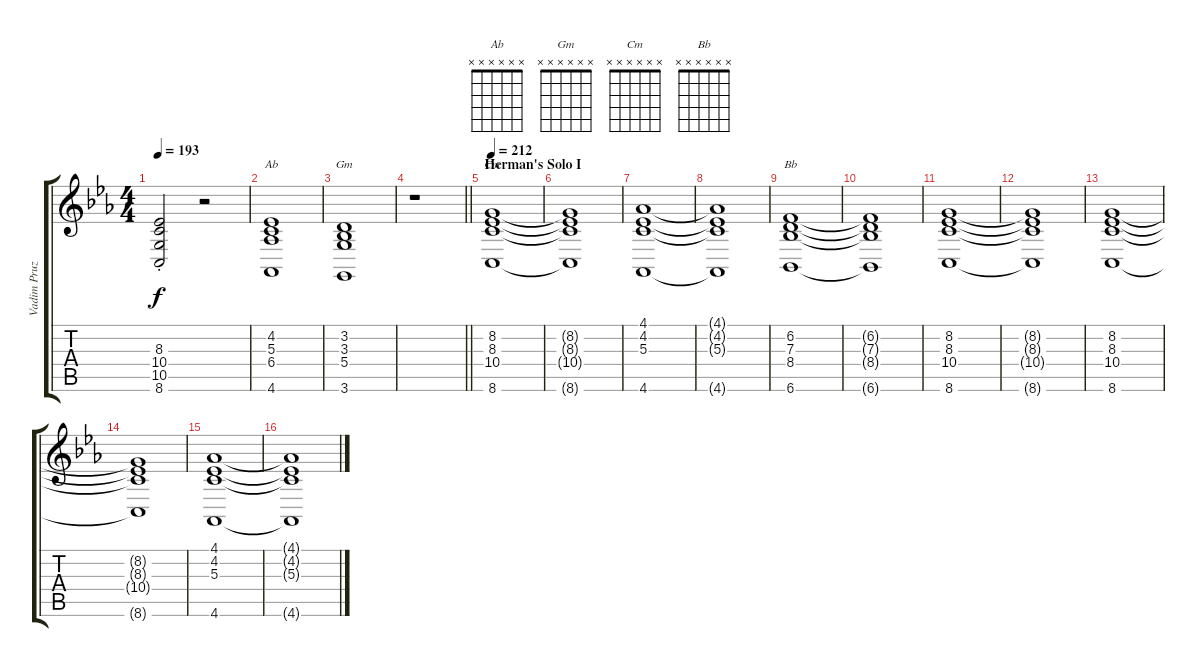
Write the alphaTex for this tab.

\track ("Vadim Pruzhanov (Keyboard - Strings)" "Vadim Pruz") {instrument stringensemble1}
\staff {score tabs}
\tuning (E4 B3 G3 D3 A2 E2) {hide}
\chord ("Ab" x x x x x x)
\chord ("Gm" x x x x x x)
\chord ("Cm" x x x x x x)
\chord ("Bb" x x x x x x)
\ts (4 4)
\tempo 193
\clef g2
\ks eb
(8.3{st} 10.4{st} 10.5{st} 8.6{st}).2{dy f} r.2 |
(4.2 5.3 6.4 4.6).1{ch "Ab"} |
(3.2 3.3 5.4 3.6).1{ch "Gm"} |
\barLineRight lightlight
r.1 |
\section ("" "Herman's Solo I")
\tempo 212
(8.2 8.3 10.4 8.6).1{ch "Cm"} |
(8.2{t} 8.3{t} 10.4{t} 8.6{t}).1 |
(4.1 4.2 5.3 4.6).1 |
(4.1{t} 4.2{t} 5.3{t} 4.6{t}).1 |
(6.2 7.3 8.4 6.6).1{ch "Bb"} |
(6.2{t} 7.3{t} 8.4{t} 6.6{t}).1 |
(8.2 8.3 10.4 8.6).1 |
(8.2{t} 8.3{t} 10.4{t} 8.6{t}).1 |
(8.2 8.3 10.4 8.6).1 |
(8.2{t} 8.3{t} 10.4{t} 8.6{t}).1 |
(4.1 4.2 5.3 4.6).1 |
(4.1{t} 4.2{t} 5.3{t} 4.6{t}).1
